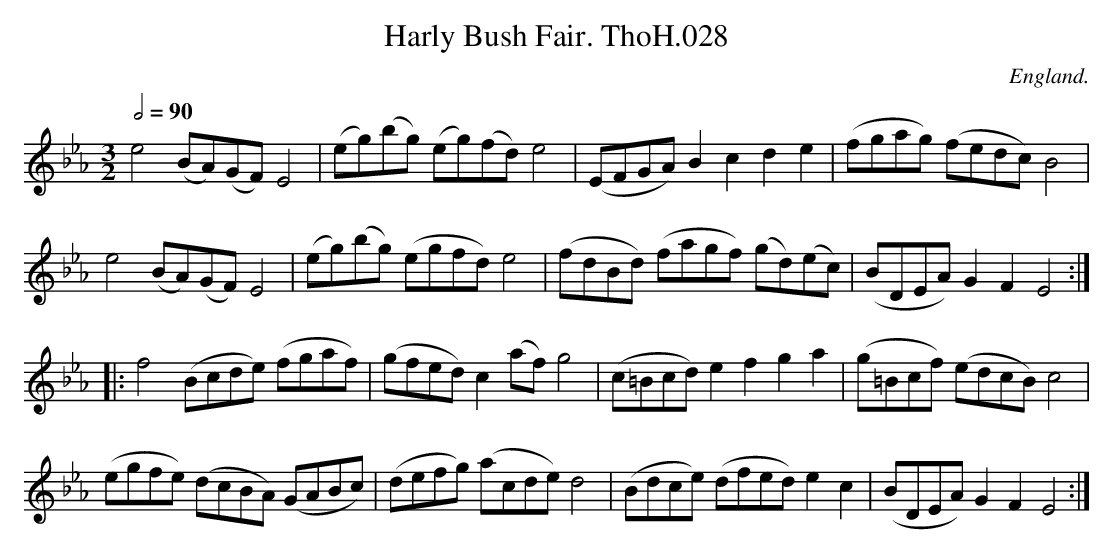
X:1
T:Harly Bush Fair. ThoH.028
Q:1/2=90
M:3/2
L:1/8
O:England.
K:Eb
e4(BA)(GF)E4|(eg)(bg) (eg)(fd)e4|(EFGA)B2c2d2e2|(fgag) (fedc)B4|
e4(BA)(GF)E4|(eg)(bg) (egfd)e4|(fdBd) (fagf) (gd)(ec)|(BDEA)G2F2E4:|
|:f4(Bcde) (fgaf)|(gfed)c2(af)g4|(c=Bcd)e2f2g2a2|(g=Bcf) (edcB)c4|
(egfe) (dcBA) (GABc)|(defg) (acde)d4|(Bdce) (dfed)e2c2|(BDEA)G2F2E4:|
